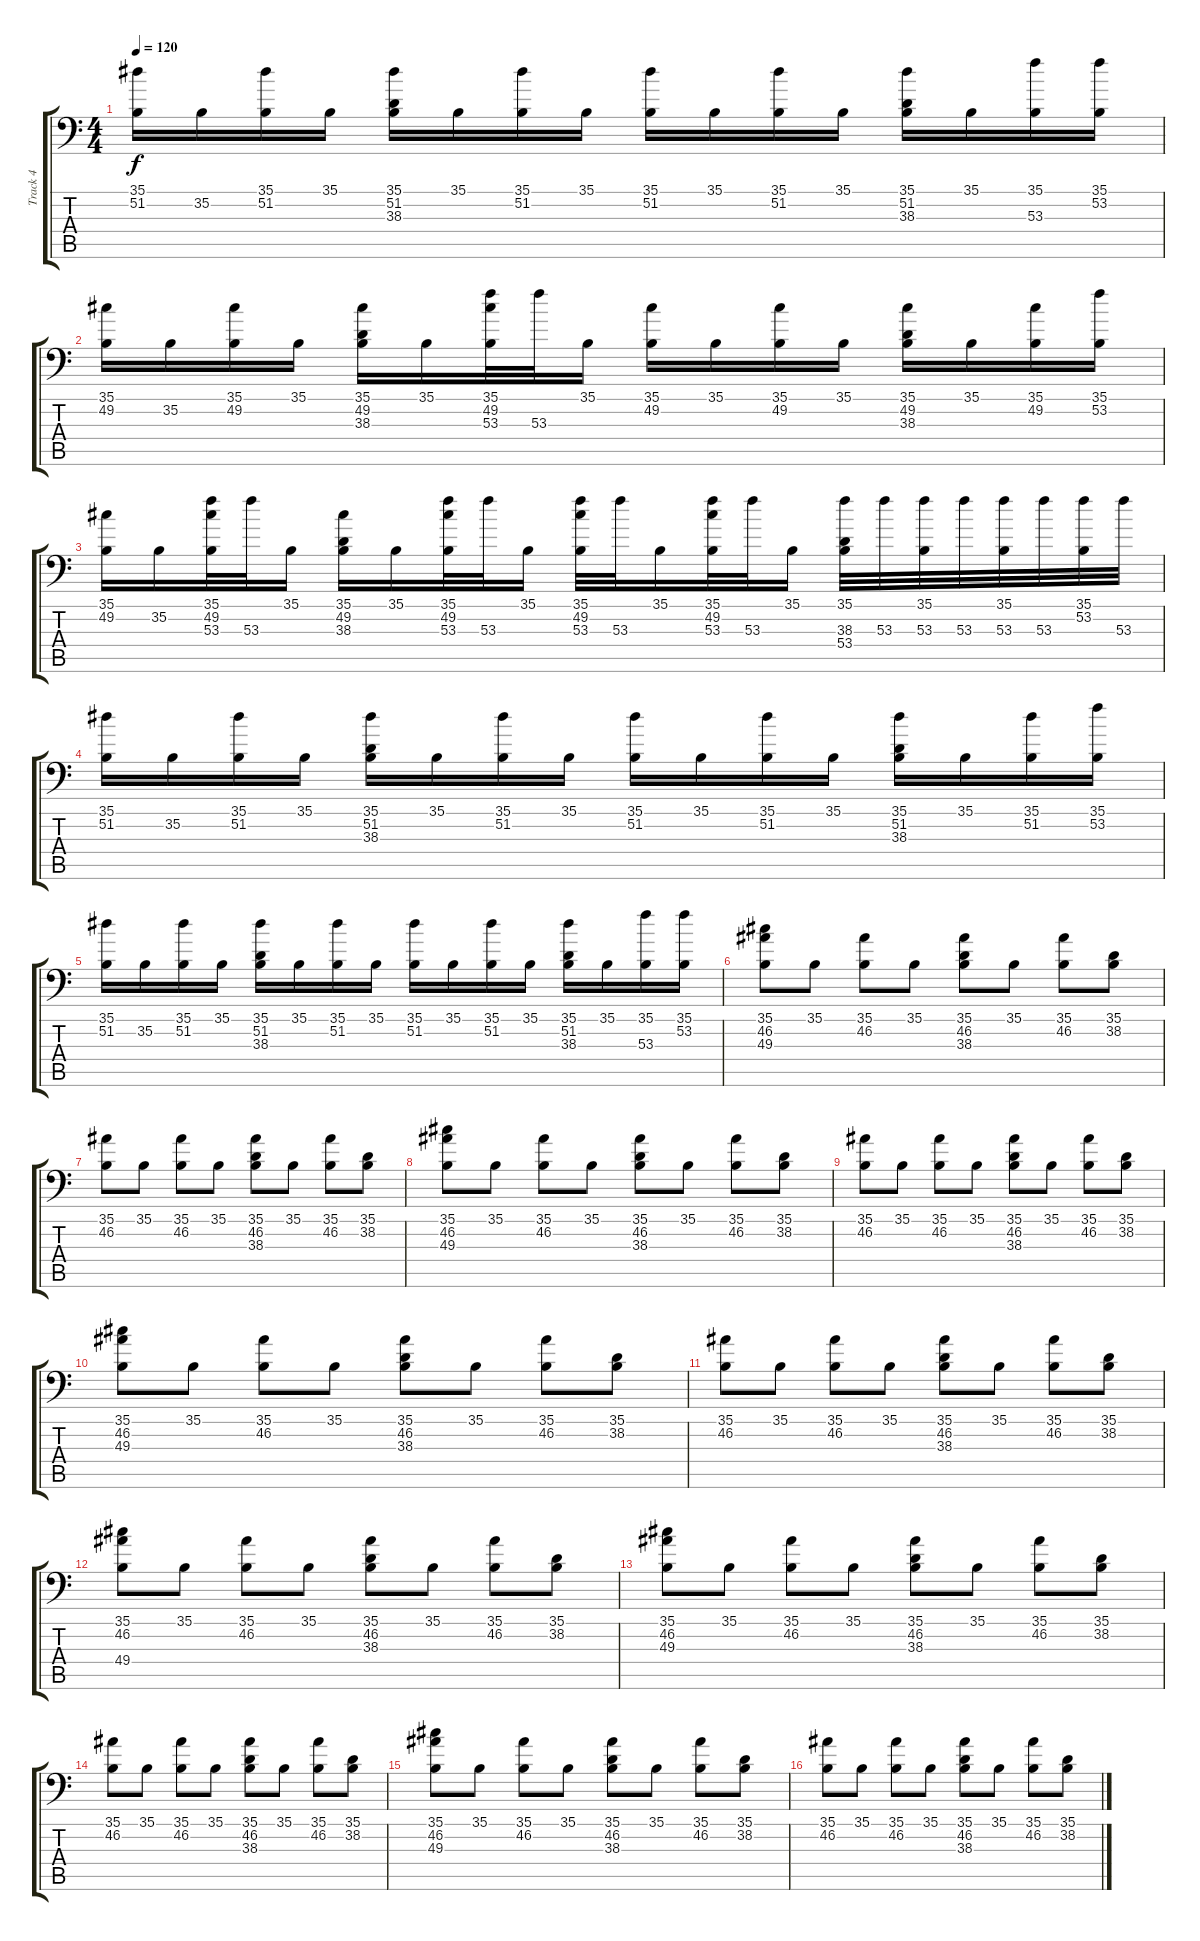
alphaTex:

\track ("Track 4" "Track 4") {instrument acousticgrandpiano}
\staff {score tabs}
\tuning (C-1 C-1 C-1 C-1 C-1 C-1) {hide}
\ts (4 4)
\tempo 120
\clef f4
\ks c
(35.1 51.2).16{dy f} 35.2.16 (35.1 51.2).16 35.1.16 (35.1 51.2 38.3).16 35.1.16 (35.1 51.2).16 35.1.16 (35.1 51.2).16 35.1.16 (35.1 51.2).16 35.1.16 (35.1 51.2 38.3).16 35.1.16 (35.1 53.3).16 (35.1 53.2).16 |
(35.1 49.2).16 35.2.16 (35.1 49.2).16 35.1.16 (35.1 49.2 38.3).16 35.1.16 (35.1 49.2 53.3).32 53.3.32 35.1.16 (35.1 49.2).16 35.1.16 (35.1 49.2).16 35.1.16 (35.1 49.2 38.3).16 35.1.16 (35.1 49.2).16 (35.1 53.2).16 |
(35.1 49.2).16 35.2.16 (35.1 49.2 53.3).32 53.3.32 35.1.16 (35.1 49.2 38.3).16 35.1.16 (35.1 49.2 53.3).32 53.3.32 35.1.16 (35.1 49.2 53.3).32 53.3.32 35.1.16 (35.1 49.2 53.3).32 53.3.32 35.1.16 (35.1 38.3 53.4).32 53.3.32 (35.1 53.3).32 53.3.32 (35.1 53.3).32 53.3.32 (35.1 53.2).32 53.3.32 |
(35.1 51.2).16 35.2.16 (35.1 51.2).16 35.1.16 (35.1 51.2 38.3).16 35.1.16 (35.1 51.2).16 35.1.16 (35.1 51.2).16 35.1.16 (35.1 51.2).16 35.1.16 (35.1 51.2 38.3).16 35.1.16 (35.1 51.2).16 (35.1 53.2).16 |
(35.1 51.2).16 35.2.16 (35.1 51.2).16 35.1.16 (35.1 51.2 38.3).16 35.1.16 (35.1 51.2).16 35.1.16 (35.1 51.2).16 35.1.16 (35.1 51.2).16 35.1.16 (35.1 51.2 38.3).16 35.1.16 (35.1 53.3).16 (35.1 53.2).16 |
(35.1 46.2 49.3).8 35.1.8 (35.1 46.2).8 35.1.8 (35.1 46.2 38.3).8 35.1.8 (35.1 46.2).8 (35.1 38.2).8 |
(35.1 46.2).8 35.1.8 (35.1 46.2).8 35.1.8 (35.1 46.2 38.3).8 35.1.8 (35.1 46.2).8 (35.1 38.2).8 |
(35.1 46.2 49.3).8 35.1.8 (35.1 46.2).8 35.1.8 (35.1 46.2 38.3).8 35.1.8 (35.1 46.2).8 (35.1 38.2).8 |
(35.1 46.2).8 35.1.8 (35.1 46.2).8 35.1.8 (35.1 46.2 38.3).8 35.1.8 (35.1 46.2).8 (35.1 38.2).8 |
(35.1 46.2 49.3).8 35.1.8 (35.1 46.2).8 35.1.8 (35.1 46.2 38.3).8 35.1.8 (35.1 46.2).8 (35.1 38.2).8 |
(35.1 46.2).8 35.1.8 (35.1 46.2).8 35.1.8 (35.1 46.2 38.3).8 35.1.8 (35.1 46.2).8 (35.1 38.2).8 |
(35.1 46.2 49.4).8 35.1.8 (35.1 46.2).8 35.1.8 (35.1 46.2 38.3).8 35.1.8 (35.1 46.2).8 (35.1 38.2).8 |
(35.1 46.2 49.3).8 35.1.8 (35.1 46.2).8 35.1.8 (35.1 46.2 38.3).8 35.1.8 (35.1 46.2).8 (35.1 38.2).8 |
(35.1 46.2).8 35.1.8 (35.1 46.2).8 35.1.8 (35.1 46.2 38.3).8 35.1.8 (35.1 46.2).8 (35.1 38.2).8 |
(35.1 46.2 49.3).8 35.1.8 (35.1 46.2).8 35.1.8 (35.1 46.2 38.3).8 35.1.8 (35.1 46.2).8 (35.1 38.2).8 |
(35.1 46.2).8 35.1.8 (35.1 46.2).8 35.1.8 (35.1 46.2 38.3).8 35.1.8 (35.1 46.2).8 (35.1 38.2).8
